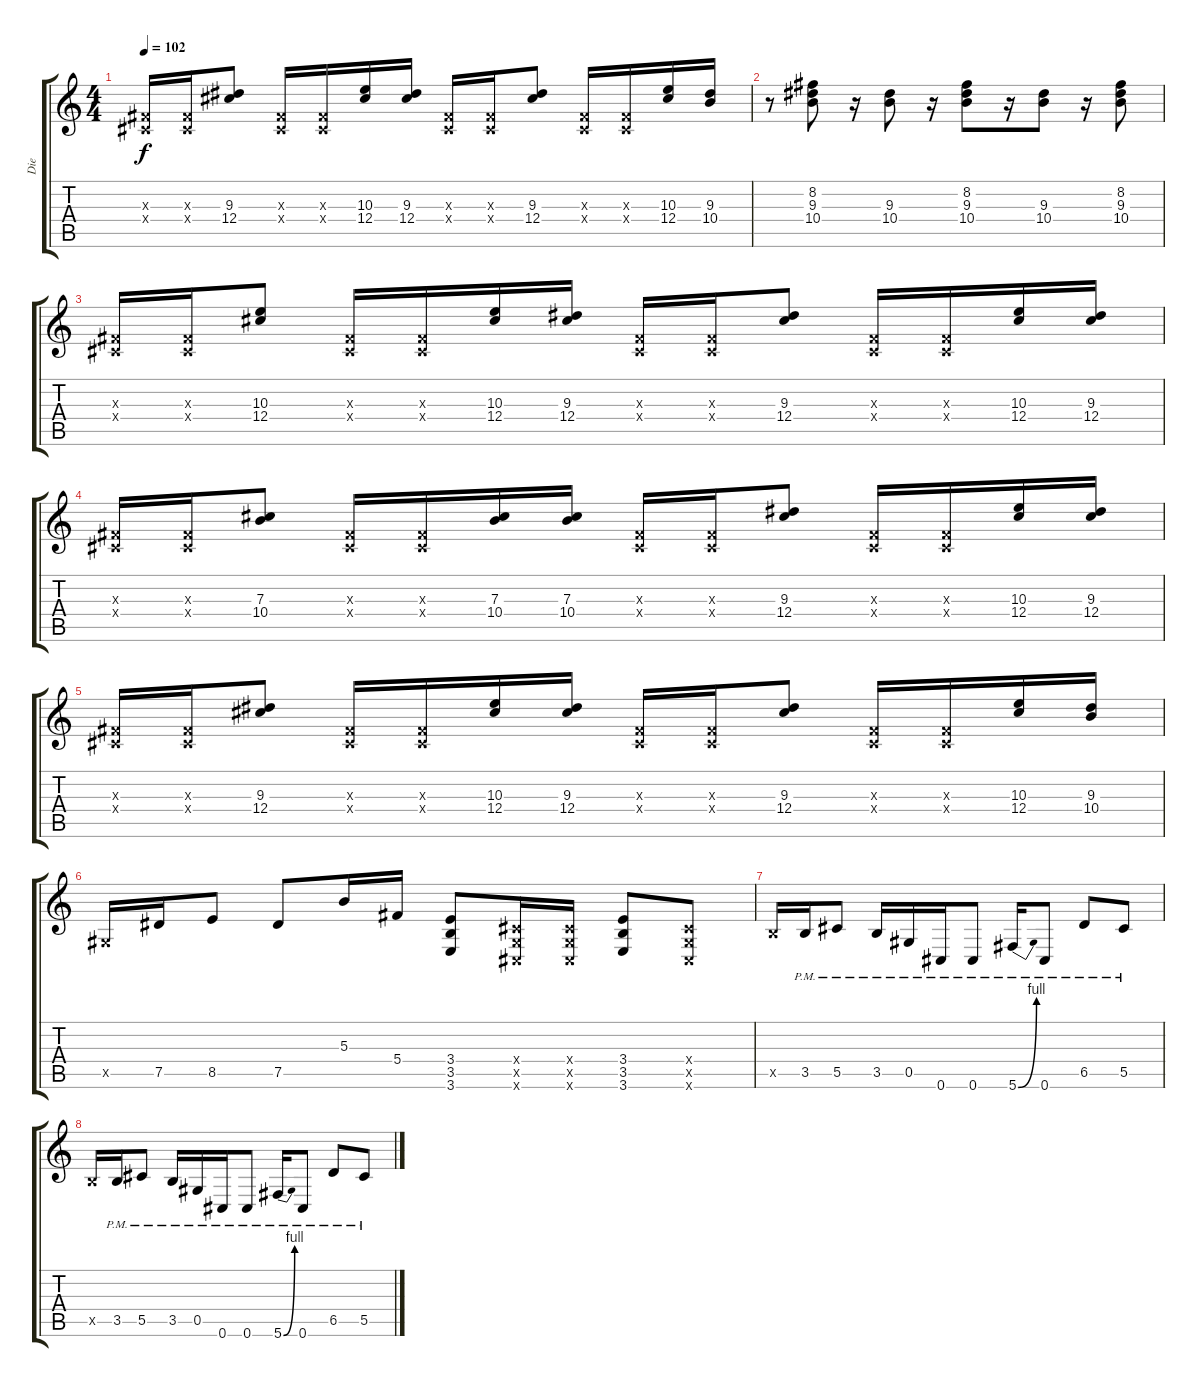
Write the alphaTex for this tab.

\track ("Die" "Die") {instrument distortionguitar}
\staff {score tabs}
\tuning (Eb4 Bb3 Gb3 Db3 Ab2 Db2) {hide}
\ts (4 4)
\tempo 102
\clef g2
\ks c
(0.3{x} 0.4{x}).16{dy f} (0.3{x} 0.4{x}).16 (9.3 12.4).8 (0.3{x} 0.4{x}).16 (0.3{x} 0.4{x}).16 (10.3 12.4).16 (9.3 12.4).16 (0.3{x} 0.4{x}).16 (0.3{x} 0.4{x}).16 (9.3 12.4).8 (0.3{x} 0.4{x}).16 (0.3{x} 0.4{x}).16 (10.3 12.4).16 (9.3 10.4).16 |
r.8 (8.2 9.3 10.4).8 r.16 (9.3 10.4).8 r.16 (8.2 9.3 10.4).8 r.16 (9.3 10.4).8 r.16 (8.2 9.3 10.4).8 |
(0.3{x} 0.4{x}).16 (0.3{x} 0.4{x}).16 (10.3 12.4).8 (0.3{x} 0.4{x}).16 (0.3{x} 0.4{x}).16 (10.3 12.4).16 (9.3 12.4).16 (0.3{x} 0.4{x}).16 (0.3{x} 0.4{x}).16 (9.3 12.4).8 (0.3{x} 0.4{x}).16 (0.3{x} 0.4{x}).16 (10.3 12.4).16 (9.3 12.4).16 |
(0.3{x} 0.4{x}).16 (0.3{x} 0.4{x}).16 (7.3 10.4).8 (0.3{x} 0.4{x}).16 (0.3{x} 0.4{x}).16 (7.3 10.4).16 (7.3 10.4).16 (0.3{x} 0.4{x}).16 (0.3{x} 0.4{x}).16 (9.3 12.4).8 (0.3{x} 0.4{x}).16 (0.3{x} 0.4{x}).16 (10.3 12.4).16 (9.3 12.4).16 |
(0.3{x} 0.4{x}).16 (0.3{x} 0.4{x}).16 (9.3 12.4).8 (0.3{x} 0.4{x}).16 (0.3{x} 0.4{x}).16 (10.3 12.4).16 (9.3 12.4).16 (0.3{x} 0.4{x}).16 (0.3{x} 0.4{x}).16 (9.3 12.4).8 (0.3{x} 0.4{x}).16 (0.3{x} 0.4{x}).16 (10.3 12.4).16 (9.3 10.4).16 |
0.5{x}.16 7.5.16 8.5.8 7.5.8 5.3.16 5.4.16 (3.4 3.5 3.6).8 (0.4{x} 0.5{x} 0.6{x}).16 (0.4{x} 0.5{x} 0.6{x}).16 (3.4 3.5 3.6).8 (0.4{x} 0.5{x} 0.6{x}).8 |
3.5{x}.16 3.5{pm}.16 5.5{pm}.8 3.5{pm}.16 0.5{pm}.16 0.6{pm}.16 0.6{pm}.8 5.6{be (bend 0 0 60 4) pm}.16 0.6{pm}.8 6.5{pm}.8 5.5{pm}.8 |
3.5{x}.16 3.5{pm}.16 5.5{pm}.8 3.5{pm}.16 0.5{pm}.16 0.6{pm}.16 0.6{pm}.8 5.6{be (bend 0 0 60 4) pm}.16 0.6{pm}.8 6.5{pm}.8 5.5{pm}.8
